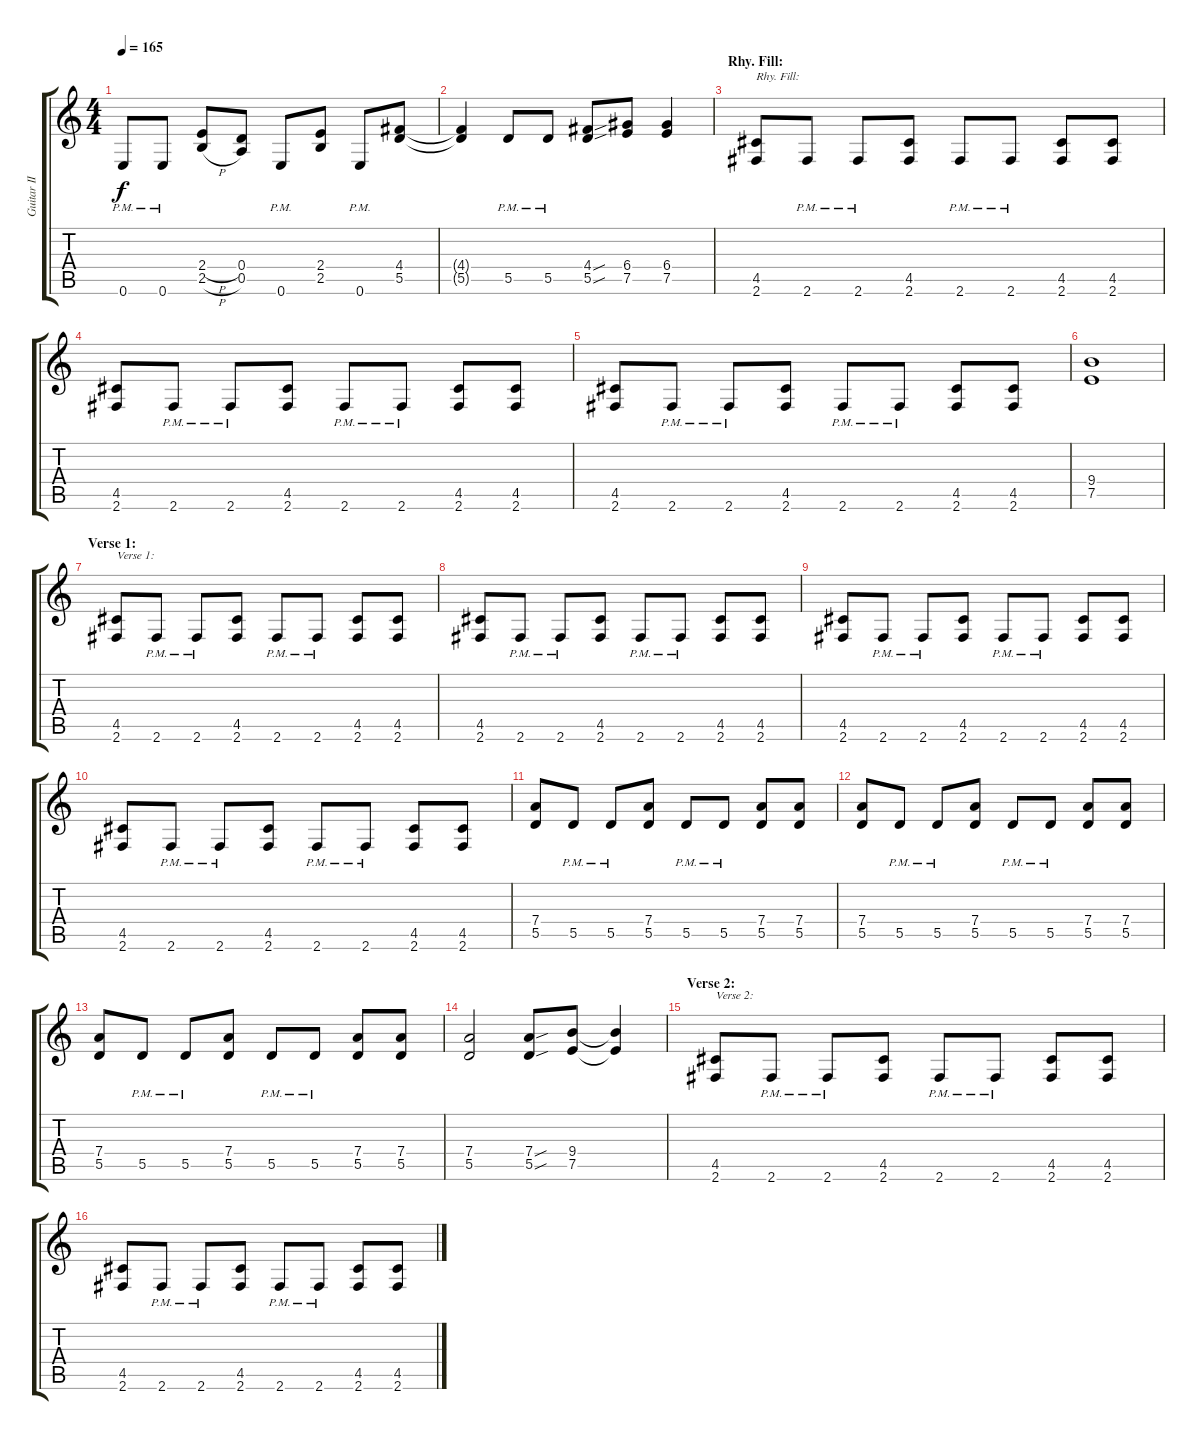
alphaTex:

\track ("Guitar II" "Guitar II") {instrument distortionguitar}
\staff {score tabs}
\tuning (E4 B3 G3 D3 A2 E2) {hide}
\ts (4 4)
\tempo 165
\clef g2
\ks c
0.6{pm}.8{dy f} 0.6{pm}.8 (2.4{h} 2.5{h}).8 (0.4 0.5).8 0.6{pm}.8 (2.4 2.5).8 0.6{pm}.8 (4.4 5.5).8 |
(4.4{t} 5.5{t}).4 5.5{pm}.8 5.5{pm}.8 (4.4{sou} 5.5{sou}).8 (6.4 7.5).8 (6.4 7.5).4 |
\section ("" "Rhy. Fill:")
(4.5 2.6).8{txt "Rhy. Fill:"} 2.6{pm}.8 2.6{pm}.8 (4.5 2.6).8 2.6{pm}.8 2.6{pm}.8 (4.5 2.6).8 (4.5 2.6).8 |
(4.5 2.6).8 2.6{pm}.8 2.6{pm}.8 (4.5 2.6).8 2.6{pm}.8 2.6{pm}.8 (4.5 2.6).8 (4.5 2.6).8 |
(4.5 2.6).8 2.6{pm}.8 2.6{pm}.8 (4.5 2.6).8 2.6{pm}.8 2.6{pm}.8 (4.5 2.6).8 (4.5 2.6).8 |
(9.4 7.5).1 |
\section ("" "Verse 1:")
(4.5 2.6).8{txt "Verse 1:"} 2.6{pm}.8 2.6{pm}.8 (4.5 2.6).8 2.6{pm}.8 2.6{pm}.8 (4.5 2.6).8 (4.5 2.6).8 |
(4.5 2.6).8 2.6{pm}.8 2.6{pm}.8 (4.5 2.6).8 2.6{pm}.8 2.6{pm}.8 (4.5 2.6).8 (4.5 2.6).8 |
(4.5 2.6).8 2.6{pm}.8 2.6{pm}.8 (4.5 2.6).8 2.6{pm}.8 2.6{pm}.8 (4.5 2.6).8 (4.5 2.6).8 |
(4.5 2.6).8 2.6{pm}.8 2.6{pm}.8 (4.5 2.6).8 2.6{pm}.8 2.6{pm}.8 (4.5 2.6).8 (4.5 2.6).8 |
(7.4 5.5).8 5.5{pm}.8 5.5{pm}.8 (7.4 5.5).8 5.5{pm}.8 5.5{pm}.8 (7.4 5.5).8 (7.4 5.5).8 |
(7.4 5.5).8 5.5{pm}.8 5.5{pm}.8 (7.4 5.5).8 5.5{pm}.8 5.5{pm}.8 (7.4 5.5).8 (7.4 5.5).8 |
(7.4 5.5).8 5.5{pm}.8 5.5{pm}.8 (7.4 5.5).8 5.5{pm}.8 5.5{pm}.8 (7.4 5.5).8 (7.4 5.5).8 |
(7.4 5.5).2 (7.4{sou} 5.5{sou}).8 (9.4 7.5).8 (9.4{t} 7.5{t}).4 |
\section ("" "Verse 2:")
(4.5 2.6).8{txt "Verse 2:"} 2.6{pm}.8 2.6{pm}.8 (4.5 2.6).8 2.6{pm}.8 2.6{pm}.8 (4.5 2.6).8 (4.5 2.6).8 |
(4.5 2.6).8 2.6{pm}.8 2.6{pm}.8 (4.5 2.6).8 2.6{pm}.8 2.6{pm}.8 (4.5 2.6).8 (4.5 2.6).8
